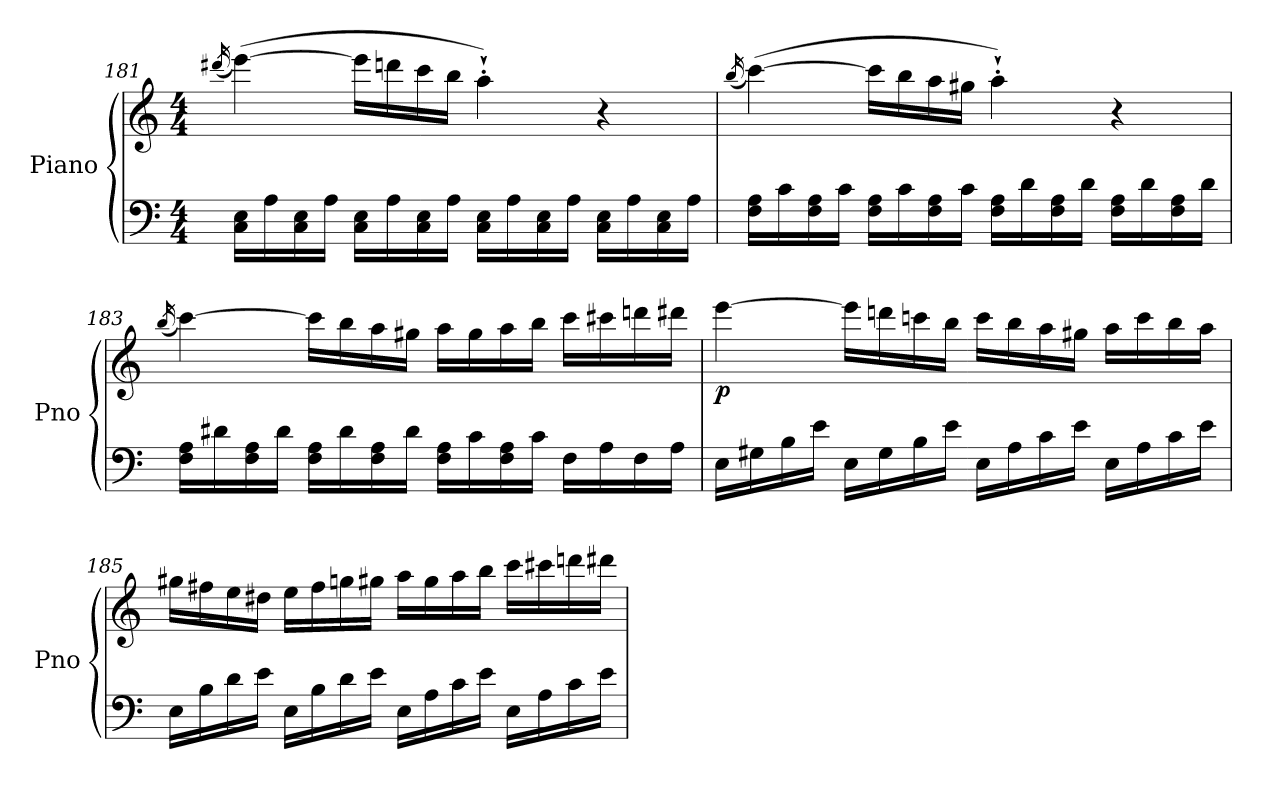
**kern	**kern	**dynam
*part1	*part1	*part1
*staff2	*staff1	*staff1/2
*I"Piano	*	*
*I'Pno	*	*
*clefF4	*clefG2	*
*k[]	*k[]	*
*M4/4	*M4/4	*
=181	=181	=181
.	(16qddd#X/	.
16C\ 16E\LL	([4eee\)	.
16A\	.	.
16C\ 16E\	.	.
16A\JJ	.	.
16C\ 16E\LL	16eee\LL]	.
16A\	16dddn\	.
16C\ 16E\	16ccc\	.
16A\JJ	16bb\JJ	.
16C\ 16E\LL	4aa'`\)	.
16A\	.	.
16C\ 16E\	.	.
16A\JJ	.	.
16C\ 16E\LL	4r	.
16A\	.	.
16C\ 16E\	.	.
16A\JJ	.	.
!!LO:LB:g=z
=182	=182	=182
.	(16qbb/	.
!	!	!LO:DY:b
16F\ 16A\LL	([4ccc\)	other-dynamics
16c\	.	.
16F\ 16A\	.	.
16c\JJ	.	.
16F\ 16A\LL	16ccc\LL]	.
16c\	16bb\	.
16F\ 16A\	16aa\	.
16c\JJ	16gg#X\JJ	.
16F\ 16A\LL	4aa'`\)	.
16d\	.	.
16F\ 16A\	.	.
16d\JJ	.	.
16F\ 16A\LL	4r	.
16d\	.	.
16F\ 16A\	.	.
16d\JJ	.	.
=183	=183	=183
.	(16qbb/	.
16F\ 16A\LL	[4ccc\)	.
16d#X\	.	.
16F\ 16A\	.	.
16d#\JJ	.	.
16F\ 16A\LL	16ccc\LL]	.
16d#\	16bb\	.
16F\ 16A\	16aa\	.
16d#\JJ	16gg#X\JJ	.
16F\ 16A\LL	16aa\LL	.
16c\	16gg#\	.
16F\ 16A\	16aa\	.
16c\JJ	16bb\JJ	.
16F\LL	16ccc\LL	.
16A\	16ccc#X\	.
16F\	16dddn\	.
16A\JJ	16ddd#X\JJ	.
!!LO:LB:g=z
=184	=184	=184
!	!	!LO:DY:b
16E\LL	[4eee\	p
16G#X\	.	.
16B\	.	.
16e\JJ	.	.
16E\LL	16eee\LL]	.
16G#\	16dddn\	.
16B\	16cccn\	.
16e\JJ	16bb\JJ	.
16E\LL	16ccc\LL	.
16A\	16bb\	.
16c\	16aa\	.
16e\JJ	16gg#X\JJ	.
16E\LL	16aa\LL	.
16A\	16ccc\	.
16c\	16bb\	.
16e\JJ	16aa\JJ	.
=185	=185	=185
16E\LL	16gg#X\LL	.
16B\	16ff#X\	.
16d\	16ee\	.
16e\JJ	16dd#X\JJ	.
16E\LL	16ee\LL	.
16B\	16ff#\	.
16d\	16ggn\	.
16e\JJ	16gg#X\JJ	.
16E\LL	16aa\LL	.
16A\	16gg#\	.
16c\	16aa\	.
16e\JJ	16bb\JJ	.
16E\LL	16ccc\LL	.
16A\	16ccc#X\	.
16c\	16dddn\	.
16e\JJ	16ddd#X\JJ	.
=	=	=
*-	*-	*-
